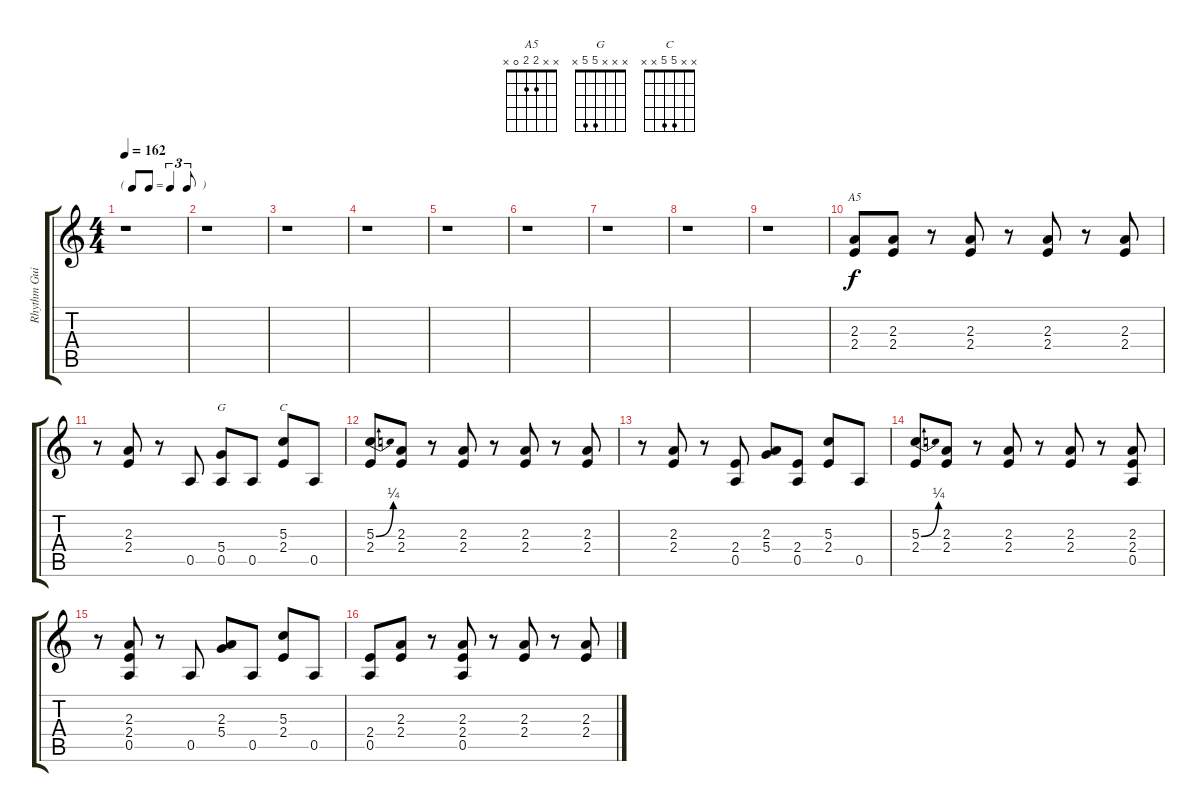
\track ("Rhythm Guitar (Intro)" "Rhythm Gui") {instrument acousticguitarsteel}
\staff {score tabs}
\tuning (E4 B3 G3 D3 A2 E2) {hide}
\chord ("A5" x x 2 2 0 x)
\chord ("G" x x x 5 5 x)
\chord ("C" x x 5 5 x x)
\ts (4 4)
\tf triplet8th
\tempo 162
\clef g2
\ks c
r.1{dy f} |
r.1 |
r.1 |
r.1 |
r.1 |
r.1 |
r.1 |
r.1 |
r.1 |
(2.3 2.4).8{ch "A5"} (2.3 2.4).8 r.8 (2.3 2.4).8 r.8 (2.3 2.4).8 r.8 (2.3 2.4).8 |
r.8 (2.3 2.4).8 r.8 0.5.8 (5.4 0.5).8{ch "G"} 0.5.8 (5.3 2.4).8{ch "C"} 0.5.8 |
(5.3{be (bend 0 0 60 1)} 2.4).8 (2.3 2.4).8 r.8 (2.3 2.4).8 r.8 (2.3 2.4).8 r.8 (2.3 2.4).8 |
r.8 (2.3 2.4).8 r.8 (2.4 0.5).8 (2.3 5.4).8 (2.4 0.5).8 (5.3 2.4).8 0.5.8 |
(5.3{be (bend 0 0 60 1)} 2.4).8 (2.3 2.4).8 r.8 (2.3 2.4).8 r.8 (2.3 2.4).8 r.8 (2.3 2.4 0.5).8 |
r.8 (2.3 2.4 0.5).8 r.8 0.5.8 (2.3 5.4).8 0.5.8 (5.3 2.4).8 0.5.8 |
(2.4 0.5).8 (2.3 2.4).8 r.8 (2.3 2.4 0.5).8 r.8 (2.3 2.4).8 r.8 (2.3 2.4).8
